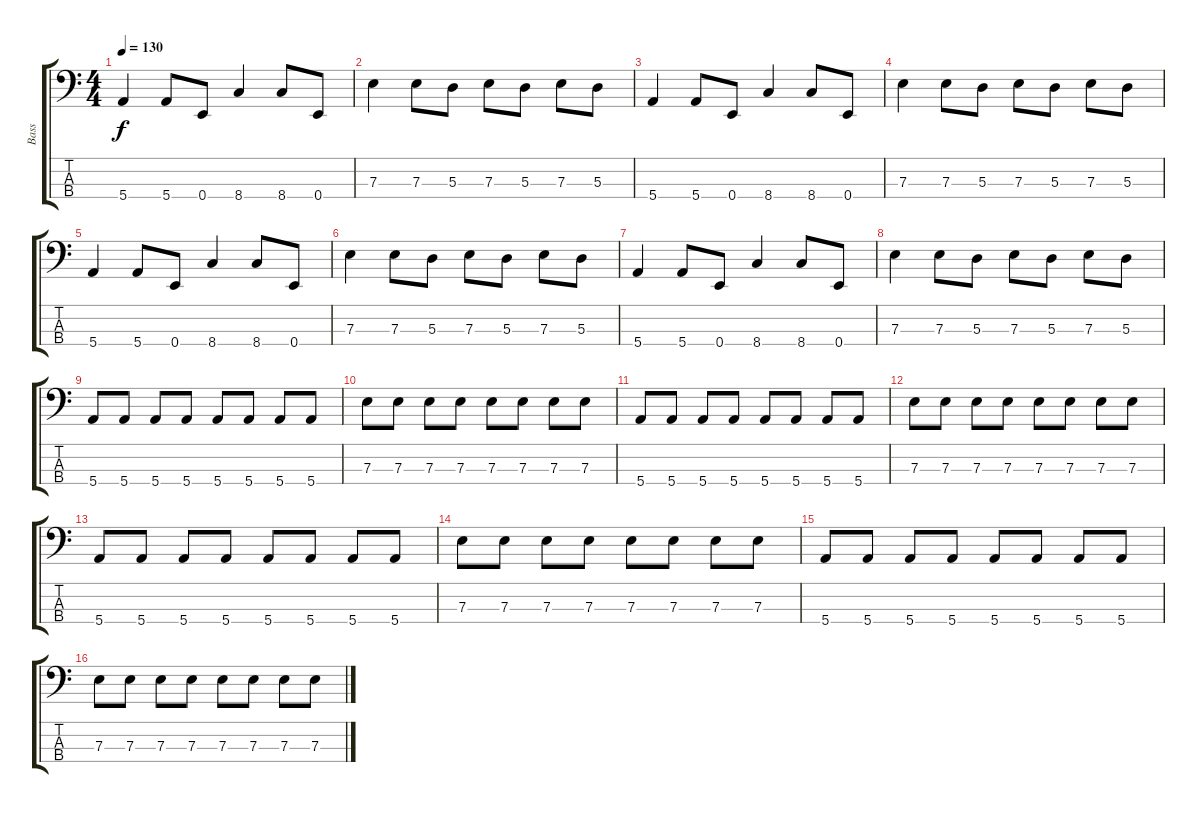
\track ("Bass" "Bass") {instrument electricbasspick}
\staff {score tabs}
\tuning (G2 D2 A1 E1) {hide}
\ts (4 4)
\tempo 130
\clef f4
\ks c
5.4.4{dy f} 5.4.8 0.4.8 8.4.4 8.4.8 0.4.8 |
7.3.4 7.3.8 5.3.8 7.3.8 5.3.8 7.3.8 5.3.8 |
5.4.4 5.4.8 0.4.8 8.4.4 8.4.8 0.4.8 |
7.3.4 7.3.8 5.3.8 7.3.8 5.3.8 7.3.8 5.3.8 |
5.4.4 5.4.8 0.4.8 8.4.4 8.4.8 0.4.8 |
7.3.4 7.3.8 5.3.8 7.3.8 5.3.8 7.3.8 5.3.8 |
5.4.4 5.4.8 0.4.8 8.4.4 8.4.8 0.4.8 |
7.3.4 7.3.8 5.3.8 7.3.8 5.3.8 7.3.8 5.3.8 |
5.4.8 5.4.8 5.4.8 5.4.8 5.4.8 5.4.8 5.4.8 5.4.8 |
7.3.8 7.3.8 7.3.8 7.3.8 7.3.8 7.3.8 7.3.8 7.3.8 |
5.4.8 5.4.8 5.4.8 5.4.8 5.4.8 5.4.8 5.4.8 5.4.8 |
7.3.8 7.3.8 7.3.8 7.3.8 7.3.8 7.3.8 7.3.8 7.3.8 |
5.4.8 5.4.8 5.4.8 5.4.8 5.4.8 5.4.8 5.4.8 5.4.8 |
7.3.8 7.3.8 7.3.8 7.3.8 7.3.8 7.3.8 7.3.8 7.3.8 |
5.4.8 5.4.8 5.4.8 5.4.8 5.4.8 5.4.8 5.4.8 5.4.8 |
7.3.8 7.3.8 7.3.8 7.3.8 7.3.8 7.3.8 7.3.8 7.3.8
